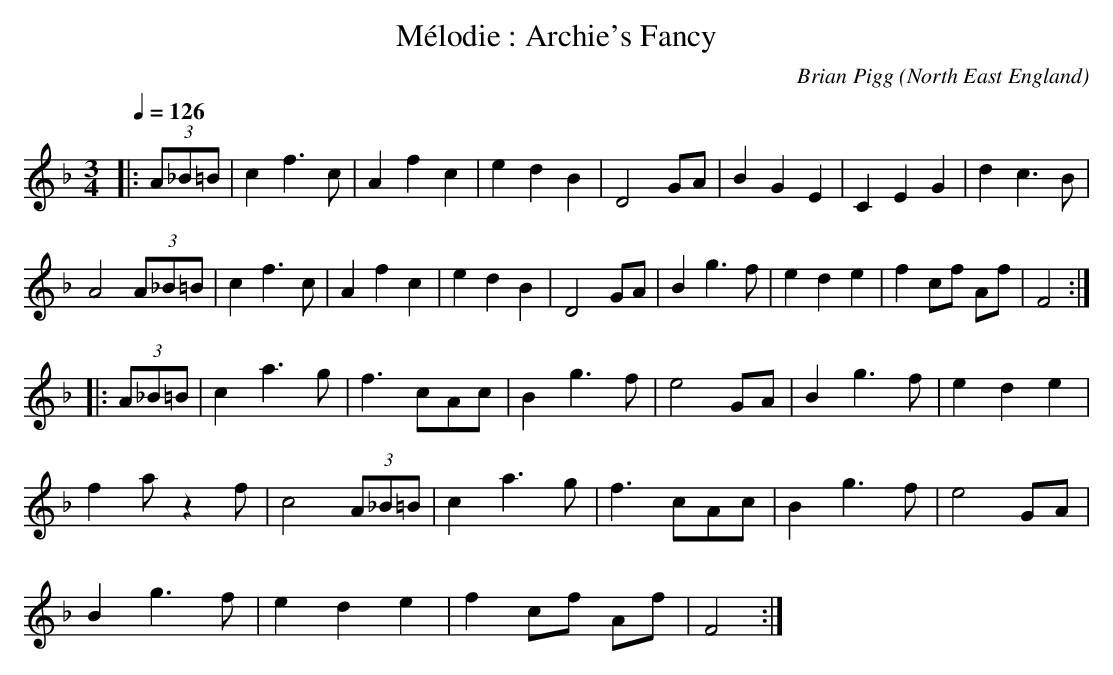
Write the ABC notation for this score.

X:1
T:Mélodie : Archie's Fancy
C:Brian Pigg
O:North East England
M:3/4
L:1/4
Q:1/4=126
K:Fmaj
|:(3A/2_B/2=B/2 | c f>c | Afc | edB | D2 G/2A/2 | BGE | CEG | dc>B |
A2 (3A/2_B/2=B/2 | c f>c | Afc | edB | D2 G/2A/2 | Bg>f| ede | f c/2f/2 A/2f/2 | F2 ::
(3A/2_B/2=B/2 | ca>g | f3/2 c/2A/2c/2 | Bg>f | e2 G/2A/2 | Bg>f | ede |
fa/2zf/2 | c2 (3A/2_B/2=B/2 | ca>g | f3/2 c/2A/2c/2 | Bg>f | e2 G/2A/2 |
Bg>f | ede | f c/2f/2 A/2f/2 | F2 :|
